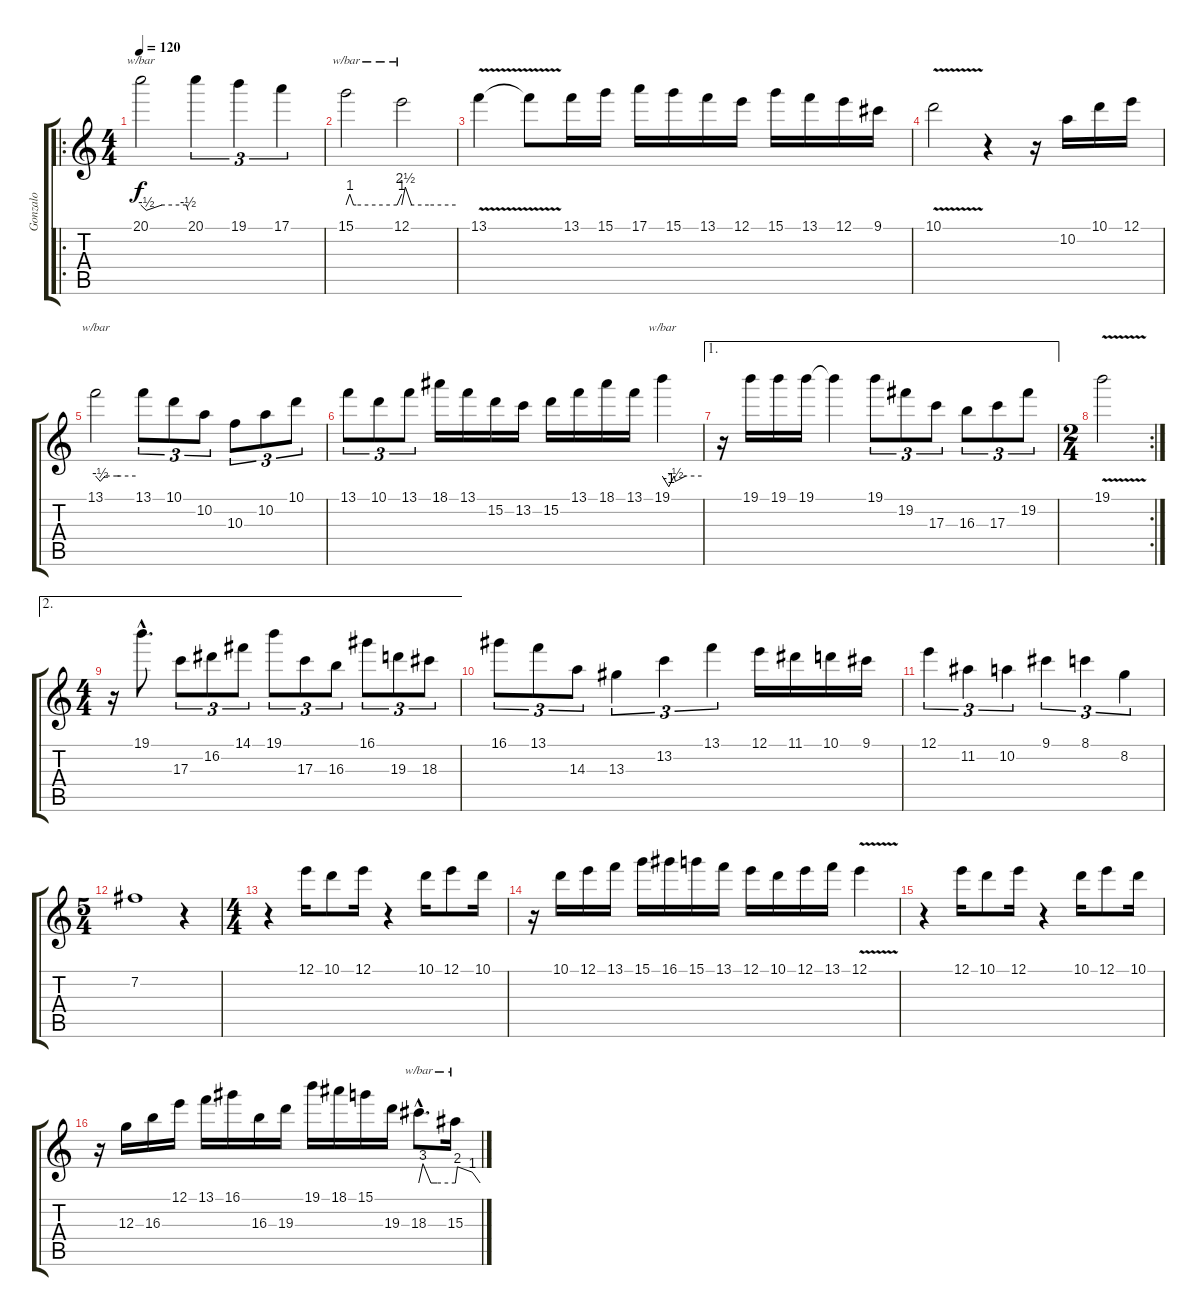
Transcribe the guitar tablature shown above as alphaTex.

\track ("Gonzalo" "Gonzalo") {instrument distortionguitar}
\staff {score tabs}
\tuning (E4 B3 G3 D3 A2 E2) {hide}
\ro
\ts (4 4)
\tempo 120
\clef g2
\ks c
20.1.2{tbe (custom default 0 0 7 -2 27 0 58 0 60 -2) dy f} 20.1.4{tu (3 2)} 19.1.4{tu (3 2)} 17.1.4{tu (3 2)} |
15.1.2{tbe (custom default 0 0 4 4 8 0 11 0 55 0 60 4)} 12.1.2{tbe (custom default 0 0 4 10 11 0 30 0 60 0)} |
13.1{v}.4 13.1{t}.8 13.1.16 15.1.16 17.1.16 15.1.16 13.1.16 12.1.16 15.1.16 13.1.16 12.1.16 9.1.16 |
10.1{v}.2 r.4 r.16 10.2.16 10.1.16 12.1.16 |
13.1.2{tbe (custom default 0 0 7 -2 14 0 32 0 36 0 60 0)} 13.1.8{tu (3 2)} 10.1.8{tu (3 2)} 10.2.8{tu (3 2)} 10.3.8{tu (3 2)} 10.2.8{tu (3 2)} 10.1.8{tu (3 2)} |
13.1.8{tu (3 2)} 10.1.8{tu (3 2)} 13.1.8{tu (3 2)} 18.1.16 13.1.16 15.2.16 13.2.16 15.2.16 13.1.16 18.1.16 13.1.16 19.1.4{tbe (custom default 0 0 10 -4 18 0 20 -2 36 0 60 0)} |
\ae 1
r.16 19.1.16 19.1.16 19.1.16 19.1{t}.4 19.1.8{tu (3 2)} 19.2.8{tu (3 2)} 17.3.8{tu (3 2)} 16.3.8{tu (3 2)} 17.3.8{tu (3 2)} 19.2.8{tu (3 2)} |
\rc 2
\ts (2 4)
19.1{v}.2 |
\ae 2
\ts (4 4)
r.16 19.1{hac}.8{d} 17.3.8{tu (3 2)} 16.2.8{tu (3 2)} 14.1.8{tu (3 2)} 19.1.8{tu (3 2)} 17.3.8{tu (3 2)} 16.3.8{tu (3 2)} 16.1.8{tu (3 2)} 19.3.8{tu (3 2)} 18.3.8{tu (3 2)} |
16.1.8{tu (3 2)} 13.1.8{tu (3 2)} 14.3.8{tu (3 2)} 13.3.4{tu (3 2)} 13.2.4{tu (3 2)} 13.1.4{tu (3 2)} 12.1.16 11.1.16 10.1.16 9.1.16 |
12.1.4{tu (3 2)} 11.2.4{tu (3 2)} 10.2.4{tu (3 2)} 9.1.4{tu (3 2)} 8.1.4{tu (3 2)} 8.2.4{tu (3 2)} |
\ts (5 4)
7.2.1 r.4 |
\ts (4 4)
r.4 12.1.16 10.1.8 12.1.16 r.4 10.1.16 12.1.8 10.1.16 |
r.16 10.1.16 12.1.16 13.1.16 15.1.16 16.1.16 15.1.16 13.1.16 12.1.16 10.1.16 12.1.16 13.1.16 12.1{v}.4 |
r.4 12.1.16 10.1.8 12.1.16 r.4 10.1.16 12.1.8 10.1.16 |
r.16 12.3.16 16.3.16 12.1.16 13.1.16 16.1.16 16.3.16 19.3.16 19.1.16 18.1.16 15.1.16 19.3.16 18.3{hac}.8{d tbe (custom default 0 0 7 12 20 0 30 0 60 0)} 15.3.16{tbe (custom default 0 0 5 8 41 4 60 0)}
